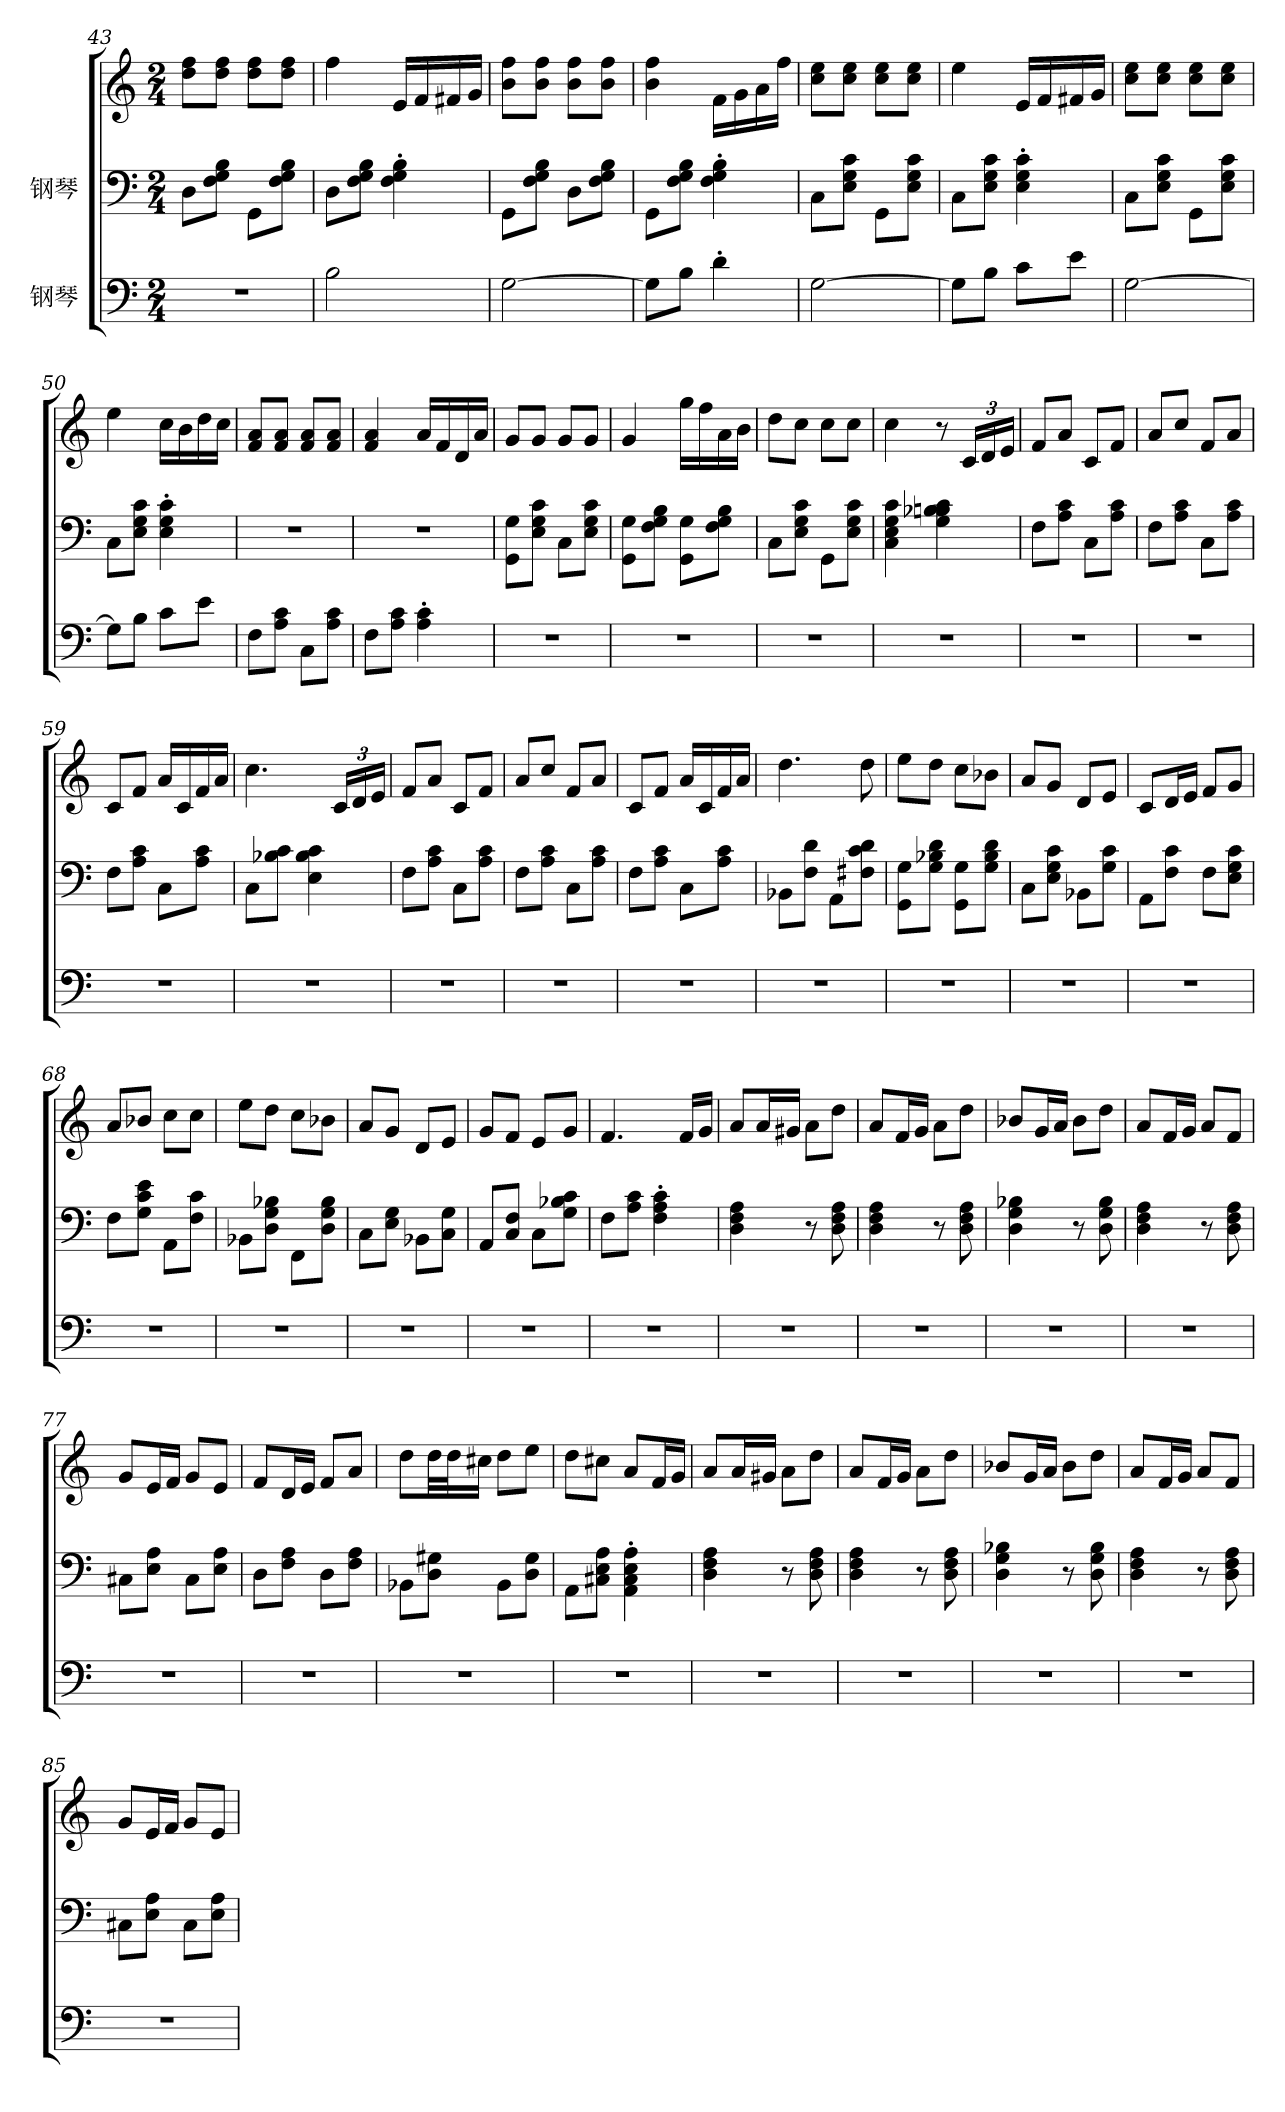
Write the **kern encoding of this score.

**kern	**kern	**kern
*part2	*part1	*part1
*staff3	*staff2	*staff1
*I"钢琴	*I"钢琴	*
*clefF4	*clefF4	*clefG2
*k[]	*k[]	*k[]
*M2/4	*M2/4	*M2/4
=43	=43	=43
2r	8D\L	8dd\ 8ff\L
.	8F\ 8G\ 8B\J	8dd\ 8ff\J
.	8GG\L	8dd\ 8ff\L
.	8F\ 8G\ 8B\J	8dd\ 8ff\J
=44	=44	=44
2B\	8D\L	4ff\
.	8F\ 8G\ 8B\J	.
.	4F\' 4G\' 4B\'	16e/LL
.	.	16f/
.	.	16f#X/
.	.	16g/JJ
!!LO:LB:g=z
=45	=45	=45
[2G\	8GG\L	8b\ 8ff\L
.	8F\ 8G\ 8B\J	8b\ 8ff\J
.	8D\L	8b\ 8ff\L
.	8F\ 8G\ 8B\J	8b\ 8ff\J
=46	=46	=46
8G\L]	8GG\L	4b\ 4ff\
8B\J	8F\ 8G\ 8B\J	.
4d'\	4F\' 4G\' 4B\'	16f\LL
.	.	16g\
.	.	16a\
.	.	16ff\JJ
=47	=47	=47
[2G\	8C\L	8cc\ 8ee\L
.	8E\ 8G\ 8c\J	8cc\ 8ee\J
.	8GG\L	8cc\ 8ee\L
.	8E\ 8G\ 8c\J	8cc\ 8ee\J
=48	=48	=48
8G\L]	8C\L	4ee\
8B\J	8E\ 8G\ 8c\J	.
8c\L	4E\' 4G\' 4c\'	16e/LL
.	.	16f/
8e\J	.	16f#X/
.	.	16g/JJ
=49	=49	=49
[2G\	8C\L	8cc\ 8ee\L
.	8E\ 8G\ 8c\J	8cc\ 8ee\J
.	8GG\L	8cc\ 8ee\L
.	8E\ 8G\ 8c\J	8cc\ 8ee\J
=50	=50	=50
8G\L]	8C\L	4ee\
8B\J	8E\ 8G\ 8c\J	.
8c\L	4E\' 4G\' 4c\'	16cc\LL
.	.	16b\
8e\J	.	16dd\
.	.	16cc\JJ
!!LO:LB:g=z
=51	=51	=51
8F\L	2r	8f/ 8a/L
8A\ 8c\J	.	8f/ 8a/J
8C\L	.	8f/ 8a/L
8A\ 8c\J	.	8f/ 8a/J
=52	=52	=52
8F\L	2r	4f/ 4a/
8A\ 8c\J	.	.
4A\' 4c\'	.	16a/LL
.	.	16f/
.	.	16d/
.	.	16a/JJ
=53	=53	=53
2r	8GG\ 8G\L	8g/L
.	8E\ 8G\ 8c\J	8g/J
.	8C\L	8g/L
.	8E\ 8G\ 8c\J	8g/J
=54	=54	=54
2r	8GG\ 8G\L	4g/
.	8F\ 8G\ 8B\J	.
.	8GG\ 8G\L	16gg\LL
.	.	16ff\
.	8F\ 8G\ 8B\J	16a\
.	.	16b\JJ
=55	=55	=55
2r	8C\L	8dd\L
.	8E\ 8G\ 8c\J	8cc\J
.	8GG\L	8cc\L
.	8E\ 8G\ 8c\J	8cc\J
=56	=56	=56
2r	4C\ 4E\ 4G\ 4c\	4cc\
.	4G\ 4B-X\ 4Bn\ 4c\	8r
*	*	*Xbrackettup
.	.	24c/LL
.	.	24d/
.	.	24e/JJ
=57	=57	=57
2r	8F\L	8f/L
.	8A\ 8c\J	8a/J
.	8C\L	8c/L
.	8A\ 8c\J	8f/J
!!LO:LB:g=z
=58	=58	=58
2r	8F\L	8a/L
.	8A\ 8c\J	8cc/J
.	8C\L	8f/L
.	8A\ 8c\J	8a/J
=59	=59	=59
2r	8F\L	8c/L
.	8A\ 8c\J	8f/J
.	8C\L	16a/LL
.	.	16c/
.	8A\ 8c\J	16f/
.	.	16a/JJ
=60	=60	=60
2r	8C\L	4.cc\
.	8B-X\ 8c\J	.
.	4E\ 4B-\ 4c\	.
.	.	24c/LL
.	.	24d/
.	.	24e/JJ
=61	=61	=61
2r	8F\L	8f/L
.	8A\ 8c\J	8a/J
.	8C\L	8c/L
.	8A\ 8c\J	8f/J
=62	=62	=62
2r	8F\L	8a/L
.	8A\ 8c\J	8cc/J
.	8C\L	8f/L
.	8A\ 8c\J	8a/J
=63	=63	=63
2r	8F\L	8c/L
.	8A\ 8c\J	8f/J
.	8C\L	16a/LL
.	.	16c/
.	8A\ 8c\J	16f/
.	.	16a/JJ
=64	=64	=64
2r	8BB-X\L	4.dd\
.	8F\ 8d\J	.
.	8AA\L	.
.	8F#X\ 8c\ 8d\J	8dd\
!!LO:PB:g=z
=65	=65	=65
2r	8GG\ 8G\L	8ee\L
.	8G\ 8B-X\ 8d\J	8dd\J
.	8GG\ 8G\L	8cc\L
.	8G\ 8B-\ 8d\J	8b-X\J
=66	=66	=66
2r	8C\L	8a/L
.	8E\ 8G\ 8c\J	8g/J
.	8BB-X\L	8d/L
.	8G\ 8c\J	8e/J
=67	=67	=67
2r	8AA\L	8c/L
.	8F\ 8c\J	16d/L
.	.	16e/JJ
.	8F\L	8f/L
.	8E\ 8G\ 8c\J	8g/J
=68	=68	=68
2r	8F\L	8a/L
.	8G\ 8c\ 8e\J	8b-X/J
.	8AA\L	8cc\L
.	8F\ 8c\J	8cc\J
=69	=69	=69
2r	8BB-X\L	8ee\L
.	8D\ 8G\ 8B-X\J	8dd\J
.	8FF\L	8cc\L
.	8D\ 8G\ 8B-\J	8b-X\J
=70	=70	=70
2r	8C\L	8a/L
.	8E\ 8G\J	8g/J
.	8BB-X\L	8d/L
.	8C\ 8G\J	8e/J
=71	=71	=71
2r	8AA/L	8g/L
.	8C/ 8F/J	8f/J
.	8C\L	8e/L
.	8G\ 8B-X\ 8c\J	8g/J
!!LO:LB:g=z
=72	=72	=72
2r	8F\L	4.f/
.	8A\ 8c\J	.
.	4F\' 4A\' 4c\'	.
.	.	16f/LL
.	.	16g/JJ
=73	=73	=73
2r	4D\ 4F\ 4A\	8a/L
.	.	16a/L
.	.	16g#X/JJ
.	8r	8a\L
.	8D\ 8F\ 8A\	8dd\J
=74	=74	=74
2r	4D\ 4F\ 4A\	8a/L
.	.	16f/L
.	.	16g/JJ
.	8r	8a\L
.	8D\ 8F\ 8A\	8dd\J
=75	=75	=75
2r	4D\ 4G\ 4B-X\	8b-X/L
.	.	16g/L
.	.	16a/JJ
.	8r	8b-\L
.	8D\ 8G\ 8B-\	8dd\J
=76	=76	=76
2r	4D\ 4F\ 4A\	8a/L
.	.	16f/L
.	.	16g/JJ
.	8r	8a/L
.	8D\ 8F\ 8A\	8f/J
=77	=77	=77
2r	8C#X\L	8g/L
.	8E\ 8A\J	16e/L
.	.	16f/JJ
.	8C#\L	8g/L
.	8E\ 8A\J	8e/J
=78	=78	=78
2r	8D\L	8f/L
.	8F\ 8A\J	16d/L
.	.	16e/JJ
.	8D\L	8f/L
.	8F\ 8A\J	8a/J
!!LO:LB:g=z
=79	=79	=79
2r	8BB-X\L	8dd\L
.	8D\ 8G#X\J	32dd\LL
.	.	32dd\J
.	.	16cc#X\JJ
.	8BB-\L	8dd\L
.	8D\ 8G#\J	8ee\J
=80	=80	=80
2r	8AA\L	8dd\L
.	8C#X\ 8E\ 8A\J	8cc#X\J
.	4AA\' 4C#\' 4E\' 4A\'	8a/L
.	.	16f/L
.	.	16g/JJ
=81	=81	=81
2r	4D\ 4F\ 4A\	8a/L
.	.	16a/L
.	.	16g#X/JJ
.	8r	8a\L
.	8D\ 8F\ 8A\	8dd\J
=82	=82	=82
2r	4D\ 4F\ 4A\	8a/L
.	.	16f/L
.	.	16g/JJ
.	8r	8a\L
.	8D\ 8F\ 8A\	8dd\J
=83	=83	=83
2r	4D\ 4G\ 4B-X\	8b-X/L
.	.	16g/L
.	.	16a/JJ
.	8r	8b-\L
.	8D\ 8G\ 8B-\	8dd\J
=84	=84	=84
2r	4D\ 4F\ 4A\	8a/L
.	.	16f/L
.	.	16g/JJ
.	8r	8a/L
.	8D\ 8F\ 8A\	8f/J
!!LO:LB:g=z
=85	=85	=85
2r	8C#X\L	8g/L
.	8E\ 8A\J	16e/L
.	.	16f/JJ
.	8C#\L	8g/L
.	8E\ 8A\J	8e/J
=	=	=
*-	*-	*-
